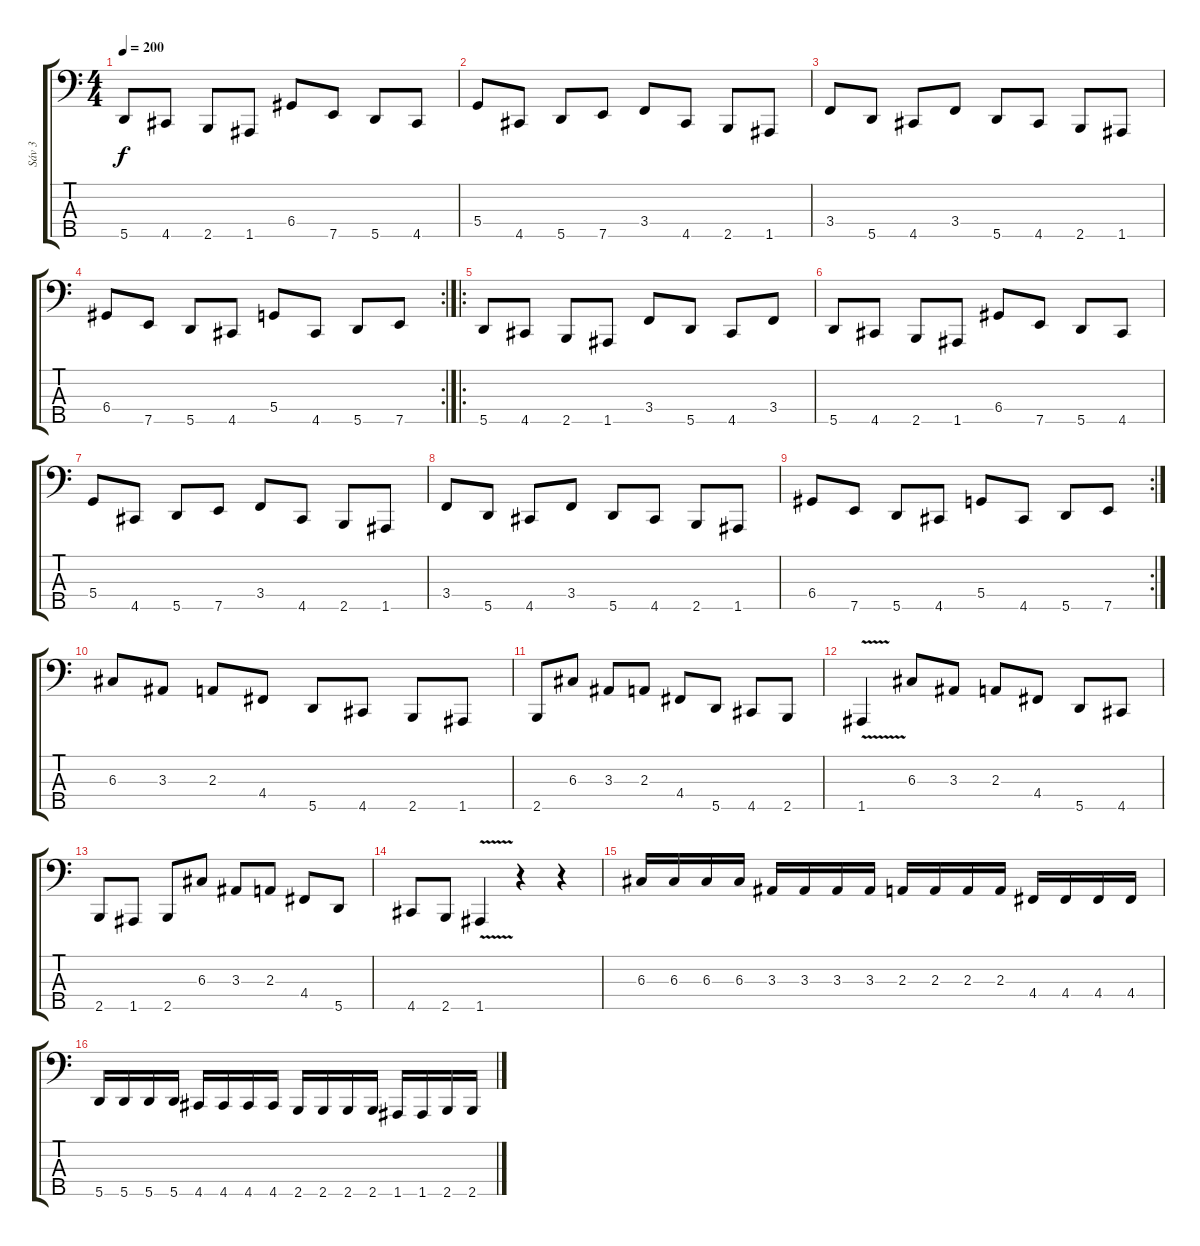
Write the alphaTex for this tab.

\track ("Sáv 3" "Sáv 3") {instrument electricbasspick}
\staff {score tabs}
\tuning (F2 C2 G1 D1 A0) {hide}
\ts (4 4)
\tempo 200
\clef f4
\ks c
5.5.8{dy f} 4.5.8 2.5.8 1.5.8 6.4.8 7.5.8 5.5.8 4.5.8 |
5.4.8 4.5.8 5.5.8 7.5.8 3.4.8 4.5.8 2.5.8 1.5.8 |
3.4.8 5.5.8 4.5.8 3.4.8 5.5.8 4.5.8 2.5.8 1.5.8 |
\rc 2
6.4.8 7.5.8 5.5.8 4.5.8 5.4.8 4.5.8 5.5.8 7.5.8 |
\ro
5.5.8 4.5.8 2.5.8 1.5.8 3.4.8 5.5.8 4.5.8 3.4.8 |
5.5.8 4.5.8 2.5.8 1.5.8 6.4.8 7.5.8 5.5.8 4.5.8 |
5.4.8 4.5.8 5.5.8 7.5.8 3.4.8 4.5.8 2.5.8 1.5.8 |
3.4.8 5.5.8 4.5.8 3.4.8 5.5.8 4.5.8 2.5.8 1.5.8 |
\rc 2
6.4.8 7.5.8 5.5.8 4.5.8 5.4.8 4.5.8 5.5.8 7.5.8 |
6.3.8 3.3.8 2.3.8 4.4.8 5.5.8 4.5.8 2.5.8 1.5.8 |
2.5.8 6.3.8 3.3.8 2.3.8 4.4.8 5.5.8 4.5.8 2.5.8 |
1.5{v}.4 6.3.8 3.3.8 2.3.8 4.4.8 5.5.8 4.5.8 |
2.5.8 1.5.8 2.5.8 6.3.8 3.3.8 2.3.8 4.4.8 5.5.8 |
4.5.8 2.5.8 1.5{v}.4 r.4 r.4 |
6.3.16 6.3.16 6.3.16 6.3.16 3.3.16 3.3.16 3.3.16 3.3.16 2.3.16 2.3.16 2.3.16 2.3.16 4.4.16 4.4.16 4.4.16 4.4.16 |
5.5.16 5.5.16 5.5.16 5.5.16 4.5.16 4.5.16 4.5.16 4.5.16 2.5.16 2.5.16 2.5.16 2.5.16 1.5.16 1.5.16 2.5.16 2.5.16
